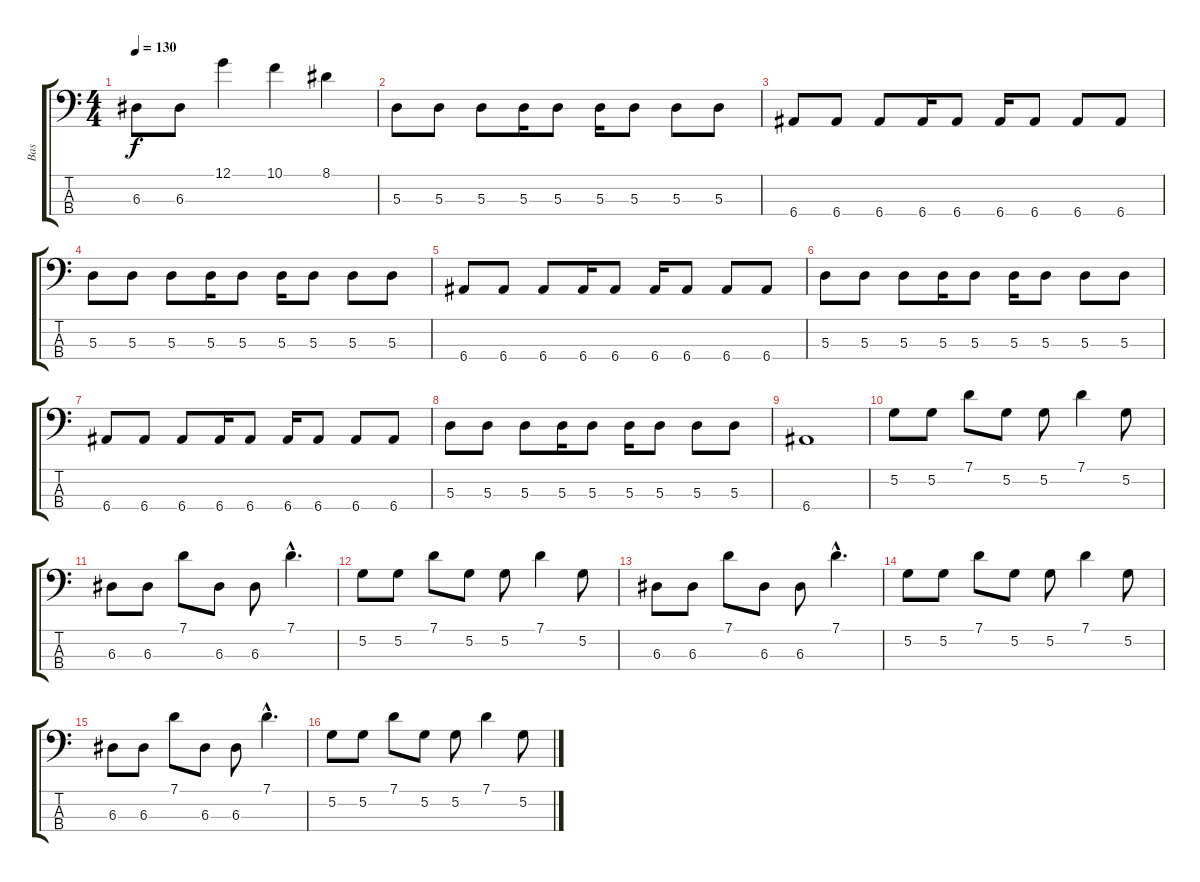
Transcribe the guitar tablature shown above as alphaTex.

\track ("Bas" "Bas") {instrument electricbasspick}
\staff {score tabs}
\tuning (G2 D2 A1 E1) {hide}
\ts (4 4)
\tempo 130
\clef f4
\ks c
6.3.8{dy f} 6.3.8 12.1.4 10.1.4 8.1.4 |
5.3.8 5.3.8 5.3.8 5.3.16 5.3.8 5.3.16 5.3.8 5.3.8 5.3.8 |
6.4.8 6.4.8 6.4.8 6.4.16 6.4.8 6.4.16 6.4.8 6.4.8 6.4.8 |
5.3.8 5.3.8 5.3.8 5.3.16 5.3.8 5.3.16 5.3.8 5.3.8 5.3.8 |
6.4.8 6.4.8 6.4.8 6.4.16 6.4.8 6.4.16 6.4.8 6.4.8 6.4.8 |
5.3.8 5.3.8 5.3.8 5.3.16 5.3.8 5.3.16 5.3.8 5.3.8 5.3.8 |
6.4.8 6.4.8 6.4.8 6.4.16 6.4.8 6.4.16 6.4.8 6.4.8 6.4.8 |
5.3.8 5.3.8 5.3.8 5.3.16 5.3.8 5.3.16 5.3.8 5.3.8 5.3.8 |
6.4.1 |
5.2.8 5.2.8 7.1.8 5.2.8 5.2.8 7.1.4 5.2.8 |
6.3.8 6.3.8 7.1.8 6.3.8 6.3.8 7.1{hac}.4{d} |
5.2.8 5.2.8 7.1.8 5.2.8 5.2.8 7.1.4 5.2.8 |
6.3.8 6.3.8 7.1.8 6.3.8 6.3.8 7.1{hac}.4{d} |
5.2.8 5.2.8 7.1.8 5.2.8 5.2.8 7.1.4 5.2.8 |
6.3.8 6.3.8 7.1.8 6.3.8 6.3.8 7.1{hac}.4{d} |
5.2.8 5.2.8 7.1.8 5.2.8 5.2.8 7.1.4 5.2.8
